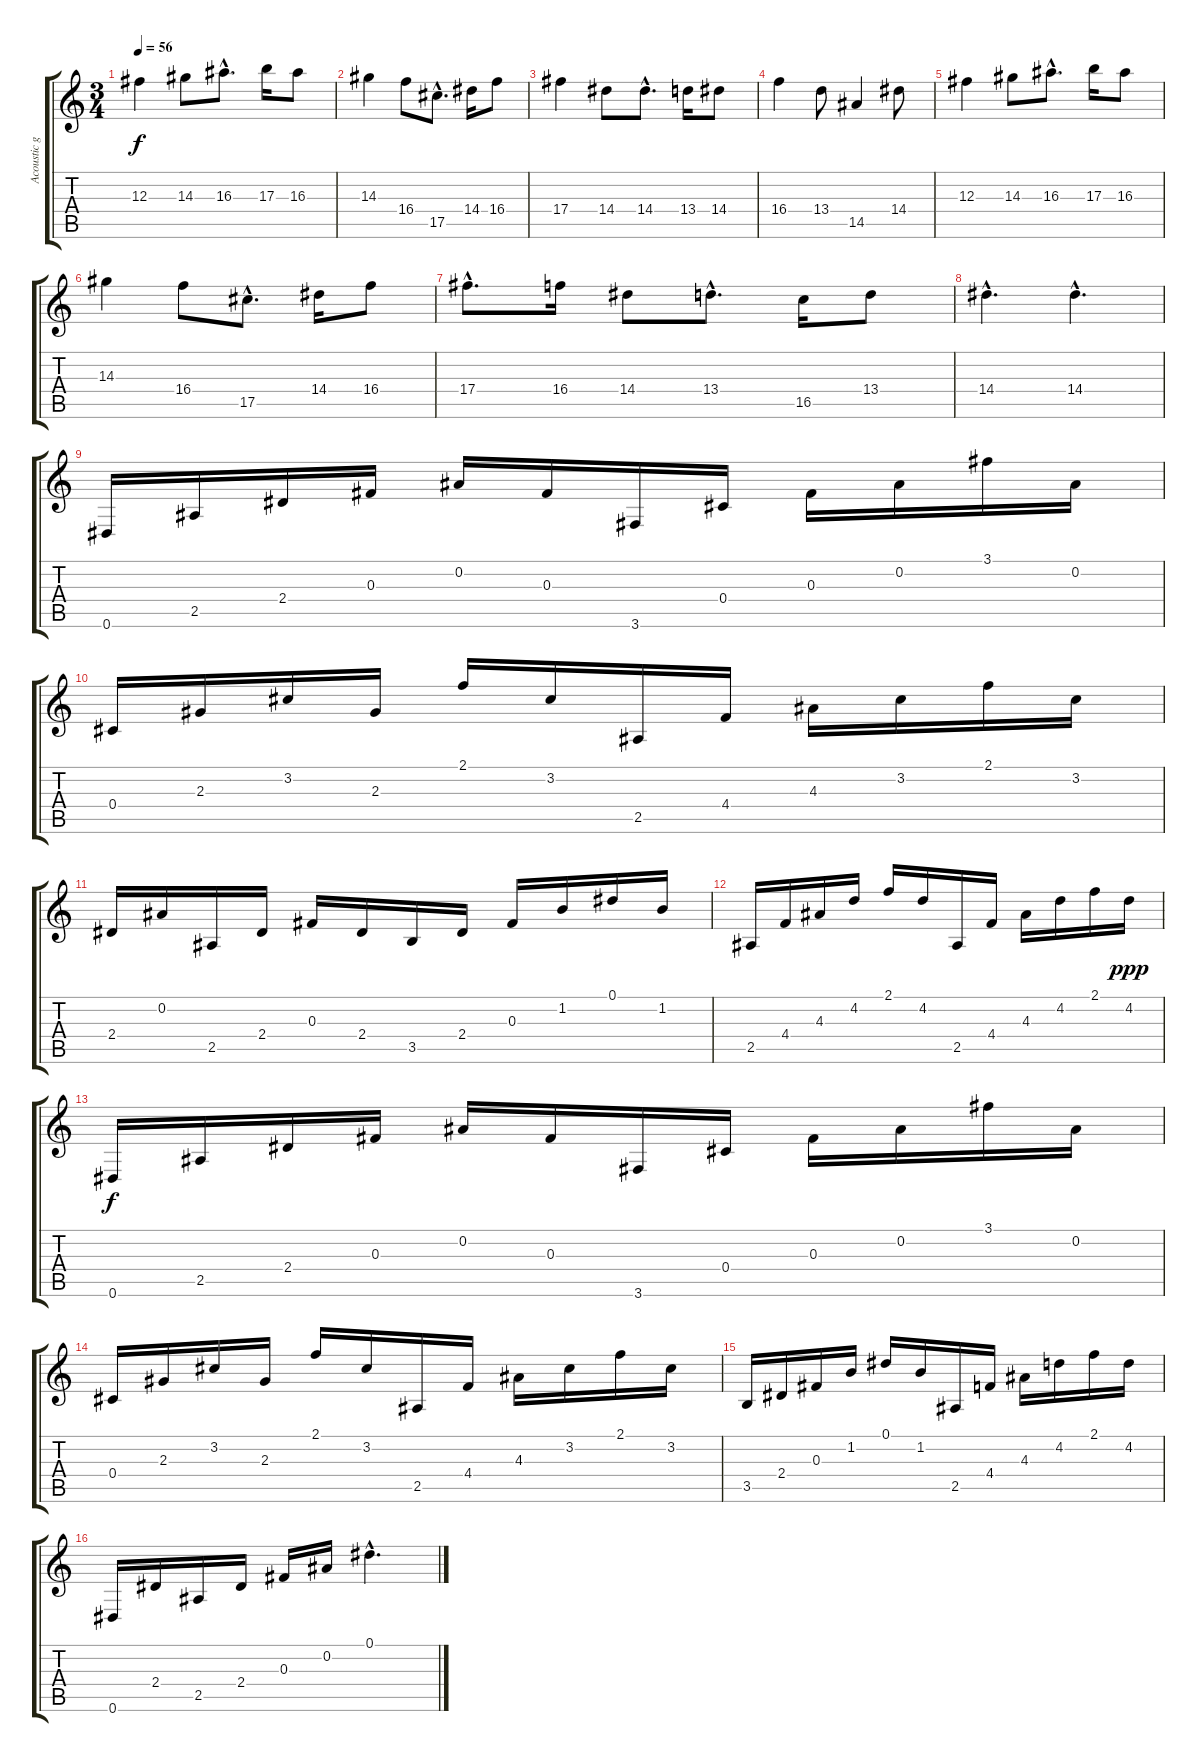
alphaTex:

\track ("Acoustic gtr" "Acoustic g") {instrument acousticguitarsteel}
\staff {score tabs}
\tuning (Eb4 Bb3 Gb3 Db3 Ab2 Eb2) {hide}
\ts (3 4)
\tempo 56
\clef g2
\ks c
12.3.4{dy f instrument acousticguitarsteel} 14.3.8 16.3{hac}.8{d} 17.3.16 16.3.8 |
14.3.4 16.4.8 17.5{hac}.8{d} 14.4.16 16.4.8 |
17.4.4 14.4.8 14.4{hac}.8{d} 13.4.16 14.4.8 |
16.4.4 13.4.8 14.5.4 14.4.8 |
12.3.4 14.3.8 16.3{hac}.8{d} 17.3.16 16.3.8 |
14.3.4 16.4.8 17.5{hac}.8{d} 14.4.16 16.4.8 |
17.4{hac}.8{d} 16.4.16 14.4.8 13.4{hac}.8{d} 16.5.16 13.4.8 |
14.4{hac}.4{d} 14.4{hac}.4{d} |
0.6.16 2.5.16 2.4.16 0.3.16 0.2.16 0.3.16 3.6.16 0.4.16 0.3.16 0.2.16 3.1.16 0.2.16 |
0.4.16 2.3.16 3.2.16 2.3.16 2.1.16 3.2.16 2.5.16 4.4.16 4.3.16 3.2.16 2.1.16 3.2.16 |
2.4.16 0.2.16 2.5.16 2.4.16 0.3.16 2.4.16 3.5.16 2.4.16 0.3.16 1.2.16 0.1.16 1.2.16 |
2.5.16 4.4.16 4.3.16 4.2.16 2.1.16 4.2.16 2.5.16 4.4.16 4.3.16 4.2.16 2.1.16 4.2.16{dy ppp} |
0.6.16{dy f} 2.5.16 2.4.16 0.3.16 0.2.16 0.3.16 3.6.16 0.4.16 0.3.16 0.2.16 3.1.16 0.2.16 |
0.4.16 2.3.16 3.2.16 2.3.16 2.1.16 3.2.16 2.5.16 4.4.16 4.3.16 3.2.16 2.1.16 3.2.16 |
3.5.16 2.4.16 0.3.16 1.2.16 0.1.16 1.2.16 2.5.16 4.4.16 4.3.16 4.2.16 2.1.16 4.2.16 |
0.6.16 2.4.16 2.5.16 2.4.16 0.3.16 0.2.16 0.1{hac}.4{d}
